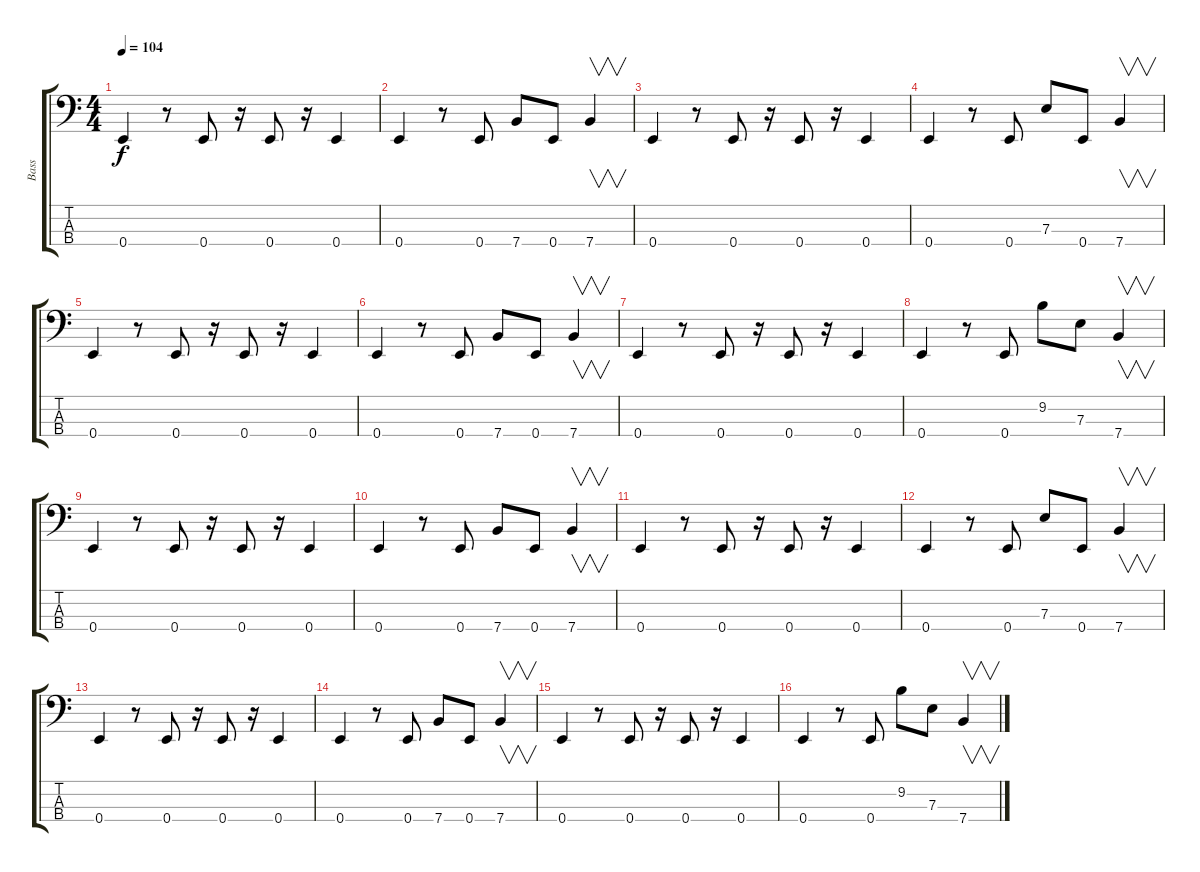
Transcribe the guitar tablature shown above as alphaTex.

\track ("Bass" "Bass") {instrument electricbassfinger}
\staff {score tabs}
\tuning (G2 D2 A1 E1) {hide}
\ts (4 4)
\tempo 104
\clef f4
\ks c
0.4.4{dy f} r.8 0.4.8 r.16 0.4.8 r.16 0.4.4 |
0.4.4 r.8 0.4.8 7.4.8 0.4.8 7.4.4{v} |
0.4.4 r.8 0.4.8 r.16 0.4.8 r.16 0.4.4 |
0.4.4 r.8 0.4.8 7.3.8 0.4.8 7.4.4{v} |
0.4.4 r.8 0.4.8 r.16 0.4.8 r.16 0.4.4 |
0.4.4 r.8 0.4.8 7.4.8 0.4.8 7.4.4{v} |
0.4.4 r.8 0.4.8 r.16 0.4.8 r.16 0.4.4 |
0.4.4 r.8 0.4.8 9.2.8 7.3.8 7.4.4{v} |
0.4.4 r.8 0.4.8 r.16 0.4.8 r.16 0.4.4 |
0.4.4 r.8 0.4.8 7.4.8 0.4.8 7.4.4{v} |
0.4.4 r.8 0.4.8 r.16 0.4.8 r.16 0.4.4 |
0.4.4 r.8 0.4.8 7.3.8 0.4.8 7.4.4{v} |
0.4.4 r.8 0.4.8 r.16 0.4.8 r.16 0.4.4 |
0.4.4 r.8 0.4.8 7.4.8 0.4.8 7.4.4{v} |
0.4.4 r.8 0.4.8 r.16 0.4.8 r.16 0.4.4 |
0.4.4 r.8 0.4.8 9.2.8 7.3.8 7.4.4{v}
